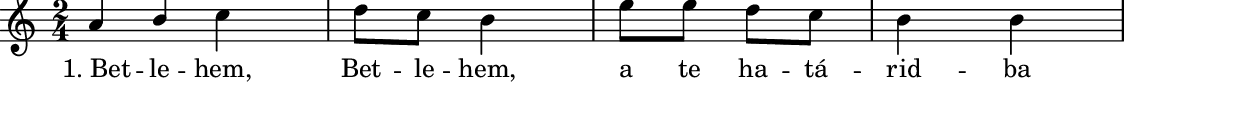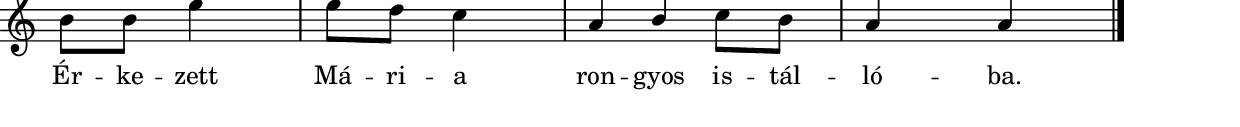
% MusicXML to Lilypond converter by Kovi

szovegAAA = \lyricmode {  "1. Bet" -- "le" -- "hem," "Bet" -- "le" -- "hem," "a" "te" "ha" -- "tá" -- "rid" -- "ba" "Ér" -- "ke" -- "zett" "Má" -- "ri" -- "a" "ron" -- "gyos" "is" -- "tál" -- "ló" -- "ba."  }

% Analyzing...
% 1 parts
% 1 Staff
% forceBassClefActive = 
melody = {
% 24 notes in the part
% 1 voices

\new Staff
\new Voice {
% 24 notes
% 8 mesaures

% Measure 1
\clef "treble"
\key c \major
\time 2/4 
a'8 b'8 c''4 
% Measure 2
d''8 c''8 b'4 
% Measure 3
e''8 e''8 d''8 c''8 
% Measure 4
b'4 b'4 
% Measure 5
\break
b'8 b'8 e''4 
% Measure 6
e''8 d''8 c''4 
% Measure 7
a'8 b'8 c''8 b'8 
% Measure 8
a'4 a'4 \bar "|." 
} % voice
\addlyrics { \szovegAAA }

} % melody


harmonies = \chordmode {
% 10 chords
\germanChords
a4:m s4 g4 s4 c4 s4 e4 s4 e4 c4 s4 a4:m a4:m e4 a4:m
}

\include "../../definitions.ly"
